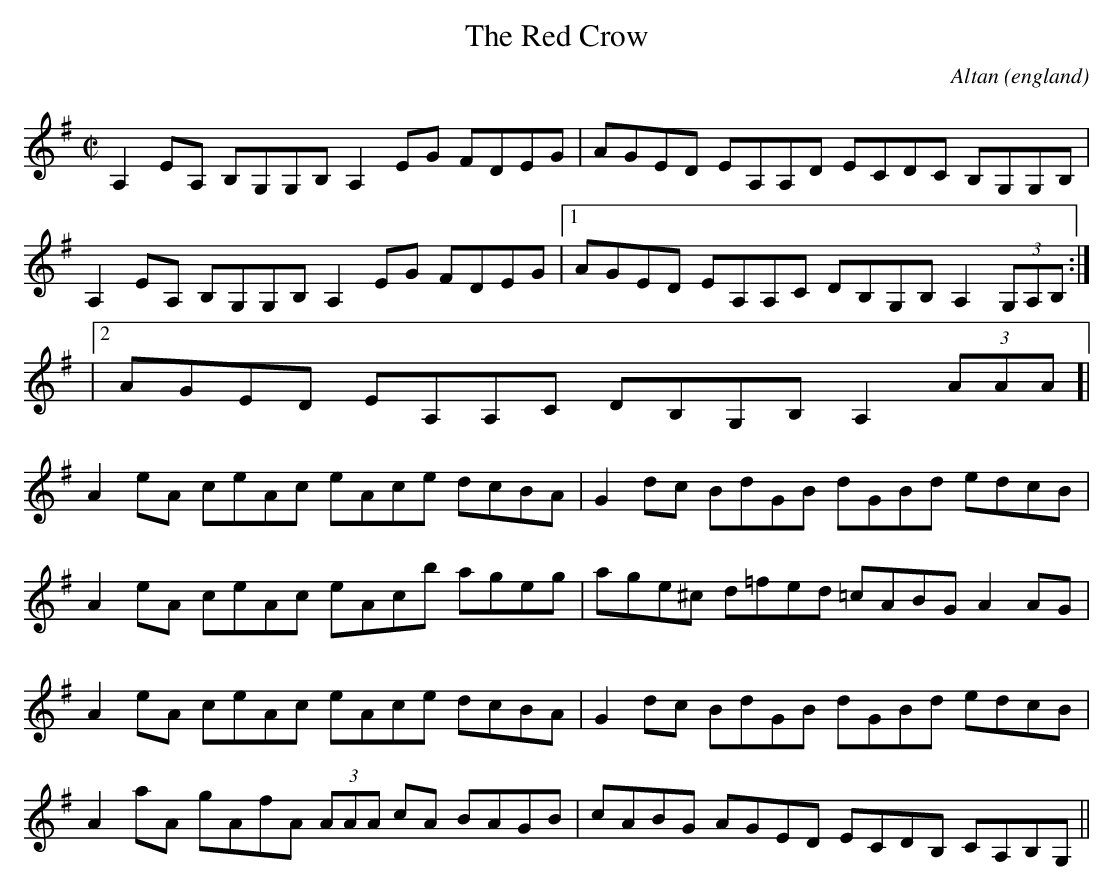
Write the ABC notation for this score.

X:1
T:The Red Crow
O:england
M:C|
L:1/8
C:Altan
K:ADor
A,2EA, B,G,G,B, A,2EG FDEG | AGED EA,A,D ECDC B,G,G,B, |
A,2EA, B,G,G,B, A,2EG FDEG |1 AGED EA,A,C DB,G,B, A,2(3G,A,B, :|
|2 AGED EA,A,C DB,G,B, A,2 (3AAA [|
A2eA ceAc eAce dcBA | G2dc BdGB dGBd edcB |
A2eA ceAc eAcb ageg | age^c d=fed =cABG A2AG |
A2eA ceAc eAce dcBA | G2dc BdGB dGBd edcB |
A2aA gAfA (3AAA cA BAGB | cABG AGED ECDB, CA,B,G, ||
